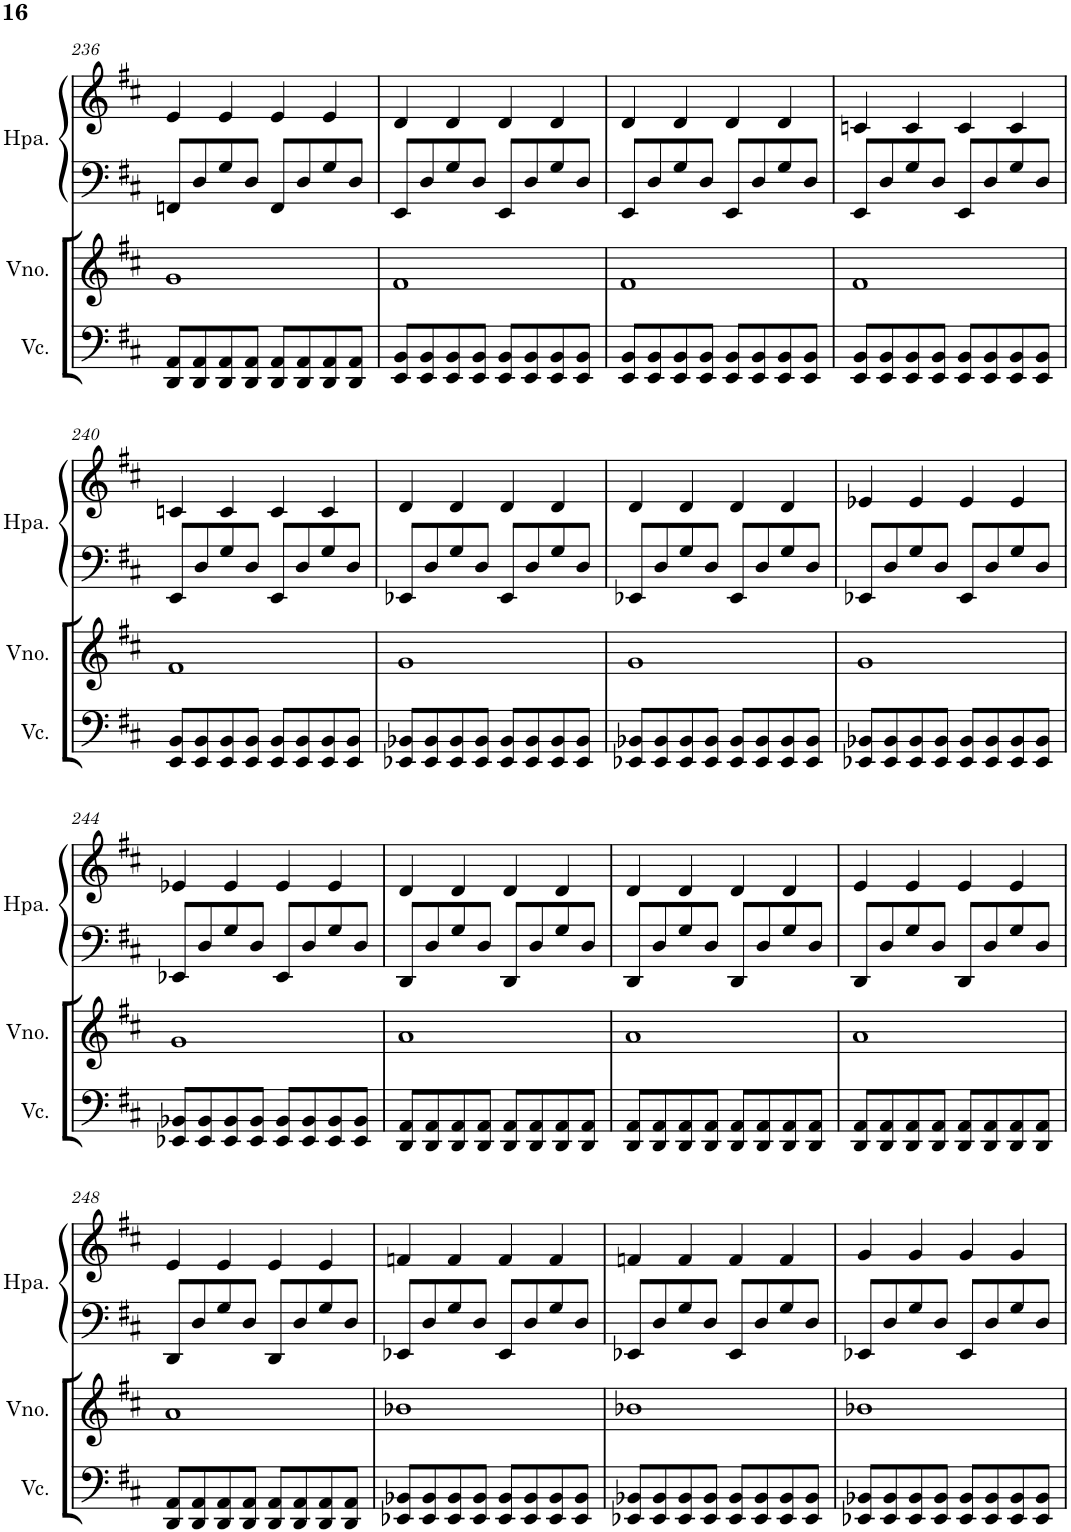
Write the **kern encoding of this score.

**kern	**kern	**kern	**kern
*part3	*part2	*part1	*part1
*staff4	*staff3	*staff2	*staff1
*I"Violoncelo	*I"Violino	*I"Harpa	*
*I'Vc.	*I'Vno.	*I'Hpa.	*
!!LO:PB:g=z
*clefF4	*clefG2	*clefF4	*clefG2
*k[f#c#]	*k[f#c#]	*k[f#c#]	*k[f#c#]
*M4/4	*M4/4	*M4/4	*M4/4
=236	=236	=236	=236
8DD/ 8AA/L	1g	8FFn/L	4e/
8DD/ 8AA/	.	8D/	.
8DD/ 8AA/	.	8G/	4e/
8DD/ 8AA/J	.	8D/J	.
8DD/ 8AA/L	.	8FF/L	4e/
8DD/ 8AA/	.	8D/	.
8DD/ 8AA/	.	8G/	4e/
8DD/ 8AA/J	.	8D/J	.
=237	=237	=237	=237
8EE/ 8BB/L	1f#	8EE/L	4d/
8EE/ 8BB/	.	8D/	.
8EE/ 8BB/	.	8G/	4d/
8EE/ 8BB/J	.	8D/J	.
8EE/ 8BB/L	.	8EE/L	4d/
8EE/ 8BB/	.	8D/	.
8EE/ 8BB/	.	8G/	4d/
8EE/ 8BB/J	.	8D/J	.
=238	=238	=238	=238
8EE/ 8BB/L	1f#	8EE/L	4d/
8EE/ 8BB/	.	8D/	.
8EE/ 8BB/	.	8G/	4d/
8EE/ 8BB/J	.	8D/J	.
8EE/ 8BB/L	.	8EE/L	4d/
8EE/ 8BB/	.	8D/	.
8EE/ 8BB/	.	8G/	4d/
8EE/ 8BB/J	.	8D/J	.
=239	=239	=239	=239
8EE/ 8BB/L	1f#	8EE/L	4cn/
8EE/ 8BB/	.	8D/	.
8EE/ 8BB/	.	8G/	4c/
8EE/ 8BB/J	.	8D/J	.
8EE/ 8BB/L	.	8EE/L	4c/
8EE/ 8BB/	.	8D/	.
8EE/ 8BB/	.	8G/	4c/
8EE/ 8BB/J	.	8D/J	.
!!LO:LB:g=z
=240	=240	=240	=240
8EE/ 8BB/L	1f#	8EE/L	4cn/
8EE/ 8BB/	.	8D/	.
8EE/ 8BB/	.	8G/	4c/
8EE/ 8BB/J	.	8D/J	.
8EE/ 8BB/L	.	8EE/L	4c/
8EE/ 8BB/	.	8D/	.
8EE/ 8BB/	.	8G/	4c/
8EE/ 8BB/J	.	8D/J	.
=241	=241	=241	=241
8EE-X/ 8BB-X/L	1g	8EE-X/L	4d/
8EE-/ 8BB-/	.	8D/	.
8EE-/ 8BB-/	.	8G/	4d/
8EE-/ 8BB-/J	.	8D/J	.
8EE-/ 8BB-/L	.	8EE-/L	4d/
8EE-/ 8BB-/	.	8D/	.
8EE-/ 8BB-/	.	8G/	4d/
8EE-/ 8BB-/J	.	8D/J	.
=242	=242	=242	=242
8EE-X/ 8BB-X/L	1g	8EE-X/L	4d/
8EE-/ 8BB-/	.	8D/	.
8EE-/ 8BB-/	.	8G/	4d/
8EE-/ 8BB-/J	.	8D/J	.
8EE-/ 8BB-/L	.	8EE-/L	4d/
8EE-/ 8BB-/	.	8D/	.
8EE-/ 8BB-/	.	8G/	4d/
8EE-/ 8BB-/J	.	8D/J	.
=243	=243	=243	=243
8EE-X/ 8BB-X/L	1g	8EE-X/L	4e-X/
8EE-/ 8BB-/	.	8D/	.
8EE-/ 8BB-/	.	8G/	4e-/
8EE-/ 8BB-/J	.	8D/J	.
8EE-/ 8BB-/L	.	8EE-/L	4e-/
8EE-/ 8BB-/	.	8D/	.
8EE-/ 8BB-/	.	8G/	4e-/
8EE-/ 8BB-/J	.	8D/J	.
!!LO:LB:g=z
=244	=244	=244	=244
8EE-X/ 8BB-X/L	1g	8EE-X/L	4e-X/
8EE-/ 8BB-/	.	8D/	.
8EE-/ 8BB-/	.	8G/	4e-/
8EE-/ 8BB-/J	.	8D/J	.
8EE-/ 8BB-/L	.	8EE-/L	4e-/
8EE-/ 8BB-/	.	8D/	.
8EE-/ 8BB-/	.	8G/	4e-/
8EE-/ 8BB-/J	.	8D/J	.
=245	=245	=245	=245
8DD/ 8AA/L	1a	8DD/L	4d/
8DD/ 8AA/	.	8D/	.
8DD/ 8AA/	.	8G/	4d/
8DD/ 8AA/J	.	8D/J	.
8DD/ 8AA/L	.	8DD/L	4d/
8DD/ 8AA/	.	8D/	.
8DD/ 8AA/	.	8G/	4d/
8DD/ 8AA/J	.	8D/J	.
=246	=246	=246	=246
8DD/ 8AA/L	1a	8DD/L	4d/
8DD/ 8AA/	.	8D/	.
8DD/ 8AA/	.	8G/	4d/
8DD/ 8AA/J	.	8D/J	.
8DD/ 8AA/L	.	8DD/L	4d/
8DD/ 8AA/	.	8D/	.
8DD/ 8AA/	.	8G/	4d/
8DD/ 8AA/J	.	8D/J	.
=247	=247	=247	=247
8DD/ 8AA/L	1a	8DD/L	4e/
8DD/ 8AA/	.	8D/	.
8DD/ 8AA/	.	8G/	4e/
8DD/ 8AA/J	.	8D/J	.
8DD/ 8AA/L	.	8DD/L	4e/
8DD/ 8AA/	.	8D/	.
8DD/ 8AA/	.	8G/	4e/
8DD/ 8AA/J	.	8D/J	.
!!LO:LB:g=z
=248	=248	=248	=248
8DD/ 8AA/L	1a	8DD/L	4e/
8DD/ 8AA/	.	8D/	.
8DD/ 8AA/	.	8G/	4e/
8DD/ 8AA/J	.	8D/J	.
8DD/ 8AA/L	.	8DD/L	4e/
8DD/ 8AA/	.	8D/	.
8DD/ 8AA/	.	8G/	4e/
8DD/ 8AA/J	.	8D/J	.
=249	=249	=249	=249
8EE-X/ 8BB-X/L	1b-X	8EE-X/L	4fn/
8EE-/ 8BB-/	.	8D/	.
8EE-/ 8BB-/	.	8G/	4f/
8EE-/ 8BB-/J	.	8D/J	.
8EE-/ 8BB-/L	.	8EE-/L	4f/
8EE-/ 8BB-/	.	8D/	.
8EE-/ 8BB-/	.	8G/	4f/
8EE-/ 8BB-/J	.	8D/J	.
=250	=250	=250	=250
8EE-X/ 8BB-X/L	1b-X	8EE-X/L	4fn/
8EE-/ 8BB-/	.	8D/	.
8EE-/ 8BB-/	.	8G/	4f/
8EE-/ 8BB-/J	.	8D/J	.
8EE-/ 8BB-/L	.	8EE-/L	4f/
8EE-/ 8BB-/	.	8D/	.
8EE-/ 8BB-/	.	8G/	4f/
8EE-/ 8BB-/J	.	8D/J	.
=251	=251	=251	=251
8EE-X/ 8BB-X/L	1b-X	8EE-X/L	4g/
8EE-/ 8BB-/	.	8D/	.
8EE-/ 8BB-/	.	8G/	4g/
8EE-/ 8BB-/J	.	8D/J	.
8EE-/ 8BB-/L	.	8EE-/L	4g/
8EE-/ 8BB-/	.	8D/	.
8EE-/ 8BB-/	.	8G/	4g/
8EE-/ 8BB-/J	.	8D/J	.
=	=	=	=
*-	*-	*-	*-
